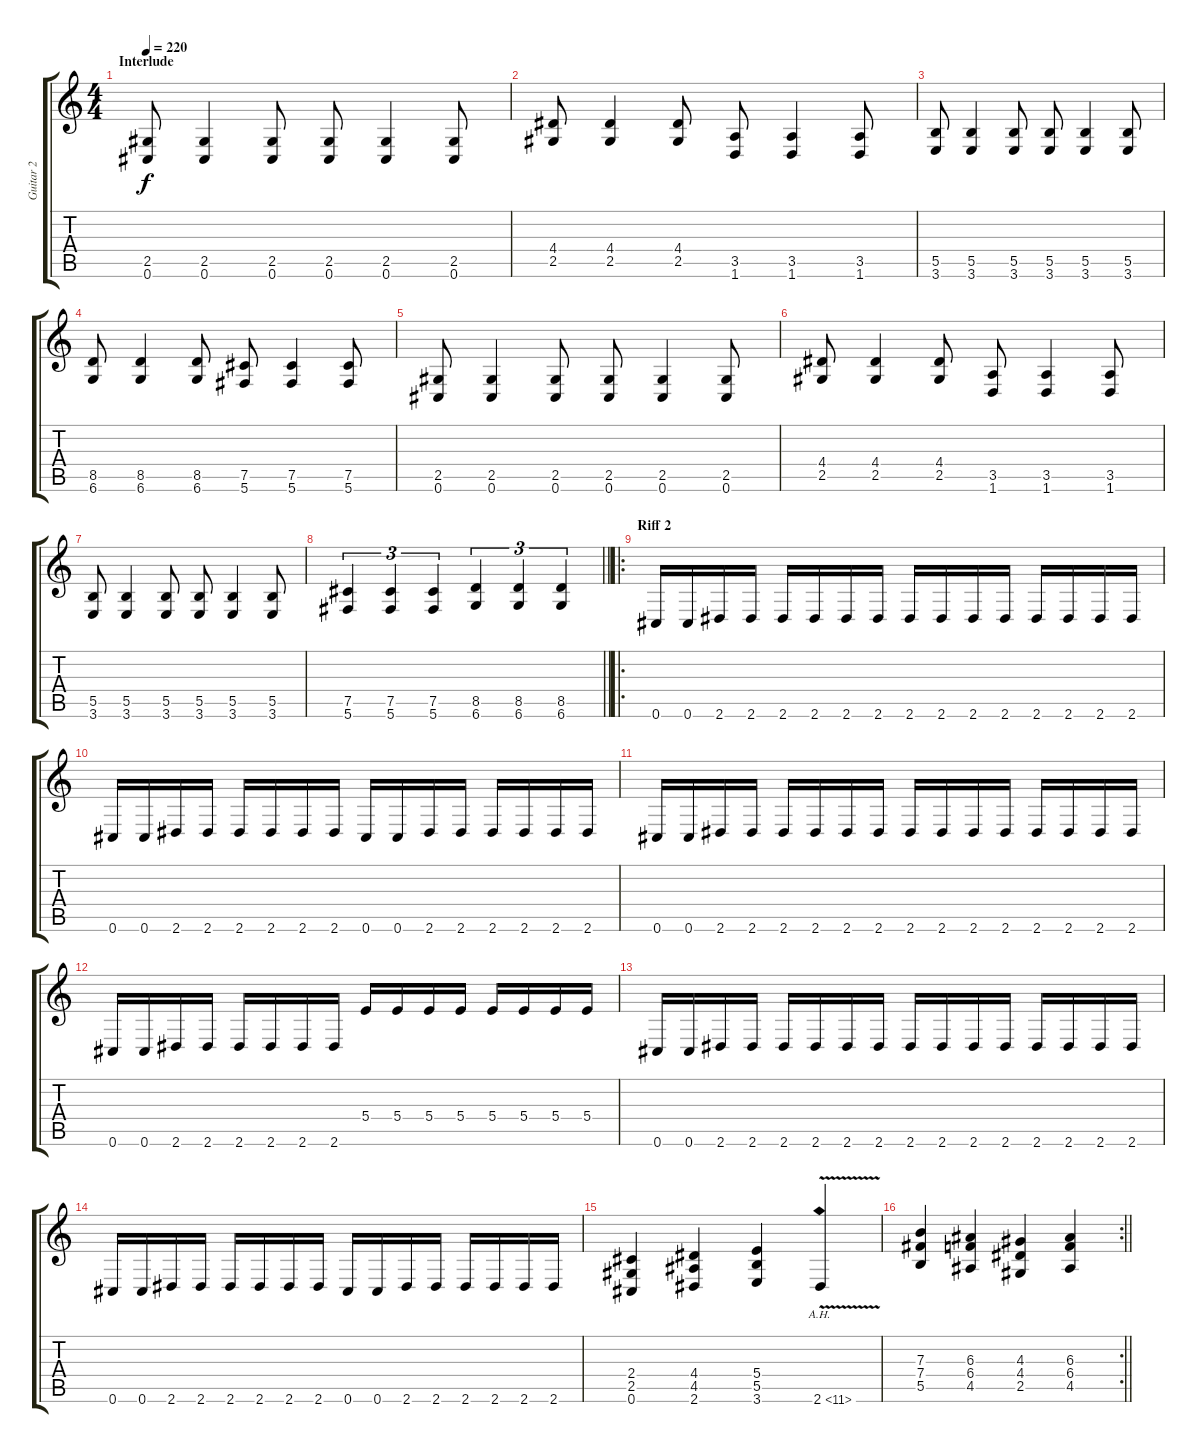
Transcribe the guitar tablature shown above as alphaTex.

\track ("Guitar 2" "Guitar 2") {instrument distortionguitar}
\staff {score tabs}
\tuning (Db4 Ab3 E3 B2 Gb2 Db2) {hide}
\ts (4 4)
\section ("" "Interlude")
\tempo 220
\clef g2
\ks c
(2.5 0.6).8{dy f} (2.5 0.6).4 (2.5 0.6).8 (2.5 0.6).8 (2.5 0.6).4 (2.5 0.6).8 |
(4.4 2.5).8 (4.4 2.5).4 (4.4 2.5).8 (3.5 1.6).8 (3.5 1.6).4 (3.5 1.6).8 |
(5.5 3.6).8 (5.5 3.6).4 (5.5 3.6).8 (5.5 3.6).8 (5.5 3.6).4 (5.5 3.6).8 |
(8.5 6.6).8 (8.5 6.6).4 (8.5 6.6).8 (7.5 5.6).8 (7.5 5.6).4 (7.5 5.6).8 |
(2.5 0.6).8 (2.5 0.6).4 (2.5 0.6).8 (2.5 0.6).8 (2.5 0.6).4 (2.5 0.6).8 |
(4.4 2.5).8 (4.4 2.5).4 (4.4 2.5).8 (3.5 1.6).8 (3.5 1.6).4 (3.5 1.6).8 |
(5.5 3.6).8 (5.5 3.6).4 (5.5 3.6).8 (5.5 3.6).8 (5.5 3.6).4 (5.5 3.6).8 |
\barLineRight lightlight
(7.5 5.6).4{tu (3 2)} (7.5 5.6).4{tu (3 2)} (7.5 5.6).4{tu (3 2)} (8.5 6.6).4{tu (3 2)} (8.5 6.6).4{tu (3 2)} (8.5 6.6).4{tu (3 2)} |
\ro
\section ("" "Riff 2")
0.6.16 0.6.16 2.6.16 2.6.16 2.6.16 2.6.16 2.6.16 2.6.16 2.6.16 2.6.16 2.6.16 2.6.16 2.6.16 2.6.16 2.6.16 2.6.16 |
0.6.16 0.6.16 2.6.16 2.6.16 2.6.16 2.6.16 2.6.16 2.6.16 0.6.16 0.6.16 2.6.16 2.6.16 2.6.16 2.6.16 2.6.16 2.6.16 |
0.6.16 0.6.16 2.6.16 2.6.16 2.6.16 2.6.16 2.6.16 2.6.16 2.6.16 2.6.16 2.6.16 2.6.16 2.6.16 2.6.16 2.6.16 2.6.16 |
0.6.16 0.6.16 2.6.16 2.6.16 2.6.16 2.6.16 2.6.16 2.6.16 5.4.16 5.4.16 5.4.16 5.4.16 5.4.16 5.4.16 5.4.16 5.4.16 |
0.6.16 0.6.16 2.6.16 2.6.16 2.6.16 2.6.16 2.6.16 2.6.16 2.6.16 2.6.16 2.6.16 2.6.16 2.6.16 2.6.16 2.6.16 2.6.16 |
0.6.16 0.6.16 2.6.16 2.6.16 2.6.16 2.6.16 2.6.16 2.6.16 0.6.16 0.6.16 2.6.16 2.6.16 2.6.16 2.6.16 2.6.16 2.6.16 |
(2.4 2.5 0.6).4 (4.4 4.5 2.6).4 (5.4 5.5 3.6).4 2.6{ah 9 v}.4{instrument guitarharmonics} |
\rc 2
\barLineRight lightlight
(7.3 7.4 5.5).4{instrument distortionguitar} (6.3 6.4 4.5).4 (4.3 4.4 2.5).4 (6.3 6.4 4.5).4
